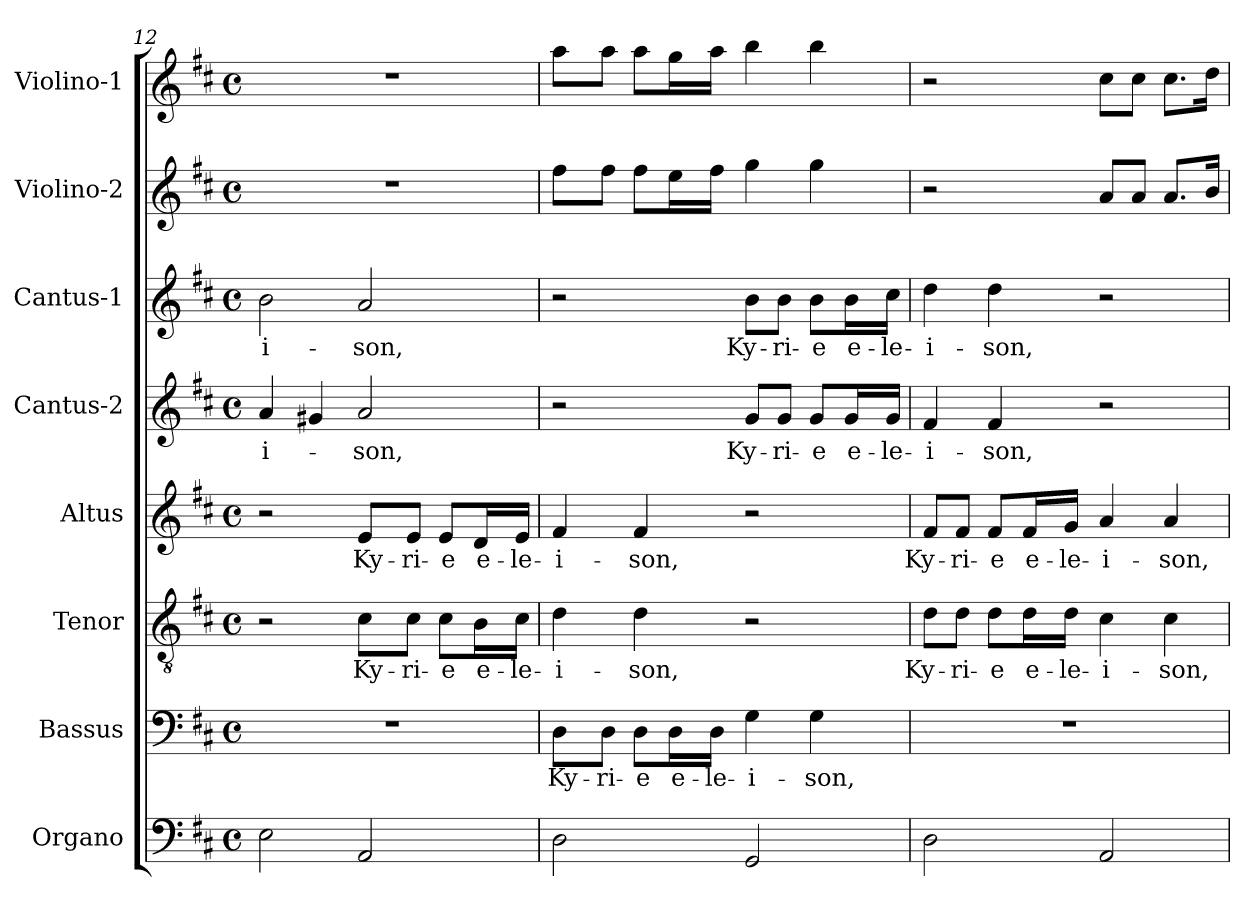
**kern	**kern	**text	**kern	**text	**kern	**text	**kern	**text	**kern	**text	**kern	**kern
*part8	*part7	*part7	*part6	*part6	*part5	*part5	*part4	*part4	*part3	*part3	*part2	*part1
*staff8	*staff7	*staff7	*staff6	*staff6	*staff5	*staff5	*staff4	*staff4	*staff3	*staff3	*staff2	*staff1
*I"Organo	*I"Bassus	*	*I"Tenor	*	*I"Altus	*	*I"Cantus-2	*	*I"Cantus-1	*	*I"Violino-2	*I"Violino-1
*I'Og	*I'B	*	*I'T	*	*I'A	*	*I'C2	*	*I'C1	*	*I'V2	*I'V1
*clefF4	*clefF4	*	*clefGv2	*	*clefG2	*	*clefG2	*	*clefG2	*	*clefG2	*clefG2
*k[f#c#]	*k[f#c#]	*	*k[f#c#]	*	*k[f#c#]	*	*k[f#c#]	*	*k[f#c#]	*	*k[f#c#]	*k[f#c#]
*D:	*D:	*	*D:	*	*D:	*	*D:	*	*D:	*	*D:	*D:
*M4/4	*M4/4	*	*M4/4	*	*M4/4	*	*M4/4	*	*M4/4	*	*M4/4	*M4/4
*met(c)	*met(c)	*	*met(c)	*	*met(c)	*	*met(c)	*	*met(c)	*	*met(c)	*met(c)
=12	=12	=12	=12	=12	=12	=12	=12	=12	=12	=12	=12	=12
!	!	!	!	!	!	!	!	!LO:LY:b	!	!	!	!
!	!	!	!	!	!	!	!	!	!	!LO:LY:b	!	!
2E\	1r	.	2r	.	2r	.	4a/	-i-	2b\	-i-	1r	1r
.	.	.	.	.	.	.	4g#X/	.	.	.	.	.
!	!	!	!	!LO:LY:b	!	!	!	!	!	!	!	!
!	!	!	!	!	!	!LO:LY:b	!	!	!	!	!	!
!	!	!	!	!	!	!	!	!LO:LY:b	!	!	!	!
!	!	!	!	!	!	!	!	!	!	!LO:LY:b	!	!
2AA/	.	.	8c#\L	Ky-	8e/L	Ky-	2a/	-son,	2a/	-son,	.	.
!	!	!	!	!LO:LY:b	!	!	!	!	!	!	!	!
!	!	!	!	!	!	!LO:LY:b	!	!	!	!	!	!
.	.	.	8c#\J	-ri-	8e/J	-ri-	.	.	.	.	.	.
!	!	!	!	!LO:LY:b	!	!	!	!	!	!	!	!
!	!	!	!	!	!	!LO:LY:b	!	!	!	!	!	!
.	.	.	8c#\L	-e	8e/L	-e	.	.	.	.	.	.
!	!	!	!	!LO:LY:b	!	!	!	!	!	!	!	!
!	!	!	!	!	!	!LO:LY:b	!	!	!	!	!	!
.	.	.	16B\L	e-	16d/L	e-	.	.	.	.	.	.
!	!	!	!	!LO:LY:b	!	!	!	!	!	!	!	!
!	!	!	!	!	!	!LO:LY:b	!	!	!	!	!	!
.	.	.	16c#\JJ	-le-	16e/JJ	-le-	.	.	.	.	.	.
=13	=13	=13	=13	=13	=13	=13	=13	=13	=13	=13	=13	=13
!	!	!LO:LY:b	!	!	!	!	!	!	!	!	!	!
!	!	!	!	!LO:LY:b	!	!	!	!	!	!	!	!
!	!	!	!	!	!	!LO:LY:b	!	!	!	!	!	!
2D\	8D\L	Ky-	4d\	-i-	4f#/	-i-	2r	.	2r	.	8ff#\L	8aa\L
!	!	!LO:LY:b	!	!	!	!	!	!	!	!	!	!
.	8D\J	-ri-	.	.	.	.	.	.	.	.	8ff#\J	8aa\J
!	!	!LO:LY:b	!	!	!	!	!	!	!	!	!	!
!	!	!	!	!LO:LY:b	!	!	!	!	!	!	!	!
!	!	!	!	!	!	!LO:LY:b	!	!	!	!	!	!
.	8D\L	-e	4d\	-son,	4f#/	-son,	.	.	.	.	8ff#\L	8aa\L
!	!	!LO:LY:b	!	!	!	!	!	!	!	!	!	!
.	16D\L	e-	.	.	.	.	.	.	.	.	16ee\L	16gg\L
!	!	!LO:LY:b	!	!	!	!	!	!	!	!	!	!
.	16D\JJ	-le-	.	.	.	.	.	.	.	.	16ff#\JJ	16aa\JJ
!	!	!LO:LY:b	!	!	!	!	!	!	!	!	!	!
!	!	!	!	!	!	!	!	!LO:LY:b	!	!	!	!
!	!	!	!	!	!	!	!	!	!	!LO:LY:b	!	!
2GG/	4G\	-i-	2r	.	2r	.	8g/L	Ky-	8b\L	Ky-	4gg\	4bb\
!	!	!	!	!	!	!	!	!LO:LY:b	!	!	!	!
!	!	!	!	!	!	!	!	!	!	!LO:LY:b	!	!
.	.	.	.	.	.	.	8g/J	-ri-	8b\J	-ri-	.	.
!	!	!LO:LY:b	!	!	!	!	!	!	!	!	!	!
!	!	!	!	!	!	!	!	!LO:LY:b	!	!	!	!
!	!	!	!	!	!	!	!	!	!	!LO:LY:b	!	!
.	4G\	-son,	.	.	.	.	8g/L	-e	8b\L	-e	4gg\	4bb\
!	!	!	!	!	!	!	!	!LO:LY:b	!	!	!	!
!	!	!	!	!	!	!	!	!	!	!LO:LY:b	!	!
.	.	.	.	.	.	.	16g/L	e-	16b\L	e-	.	.
!	!	!	!	!	!	!	!	!LO:LY:b	!	!	!	!
!	!	!	!	!	!	!	!	!	!	!LO:LY:b	!	!
.	.	.	.	.	.	.	16g/JJ	-le-	16cc#\JJ	-le-	.	.
!!LO:LB:g=z
=14	=14	=14	=14	=14	=14	=14	=14	=14	=14	=14	=14	=14
!	!	!	!	!LO:LY:b	!	!	!	!	!	!	!	!
!	!	!	!	!	!	!LO:LY:b	!	!	!	!	!	!
!	!	!	!	!	!	!	!	!LO:LY:b	!	!	!	!
!	!	!	!	!	!	!	!	!	!	!LO:LY:b	!	!
2D\	1r	.	8d\L	Ky-	8f#/L	Ky-	4f#/	-i-	4dd\	-i-	2r	2r
!	!	!	!	!LO:LY:b	!	!	!	!	!	!	!	!
!	!	!	!	!	!	!LO:LY:b	!	!	!	!	!	!
.	.	.	8d\J	-ri-	8f#/J	-ri-	.	.	.	.	.	.
!	!	!	!	!LO:LY:b	!	!	!	!	!	!	!	!
!	!	!	!	!	!	!LO:LY:b	!	!	!	!	!	!
!	!	!	!	!	!	!	!	!LO:LY:b	!	!	!	!
!	!	!	!	!	!	!	!	!	!	!LO:LY:b	!	!
.	.	.	8d\L	-e	8f#/L	-e	4f#/	-son,	4dd\	-son,	.	.
!	!	!	!	!LO:LY:b	!	!	!	!	!	!	!	!
!	!	!	!	!	!	!LO:LY:b	!	!	!	!	!	!
.	.	.	16d\L	e-	16f#/L	e-	.	.	.	.	.	.
!	!	!	!	!LO:LY:b	!	!	!	!	!	!	!	!
!	!	!	!	!	!	!LO:LY:b	!	!	!	!	!	!
.	.	.	16d\JJ	-le-	16g/JJ	-le-	.	.	.	.	.	.
!	!	!	!	!LO:LY:b	!	!	!	!	!	!	!	!
!	!	!	!	!	!	!LO:LY:b	!	!	!	!	!	!
2AA/	.	.	4c#\	-i-	4a/	-i-	2r	.	2r	.	8a/L	8cc#\L
.	.	.	.	.	.	.	.	.	.	.	8a/J	8cc#\J
!	!	!	!	!LO:LY:b	!	!	!	!	!	!	!	!
!	!	!	!	!	!	!LO:LY:b	!	!	!	!	!	!
.	.	.	4c#\	-son,	4a/	-son,	.	.	.	.	8.a/L	8.cc#\L
.	.	.	.	.	.	.	.	.	.	.	16b/Jk	16dd\Jk
=	=	=	=	=	=	=	=	=	=	=	=	=
*-	*-	*-	*-	*-	*-	*-	*-	*-	*-	*-	*-	*-
